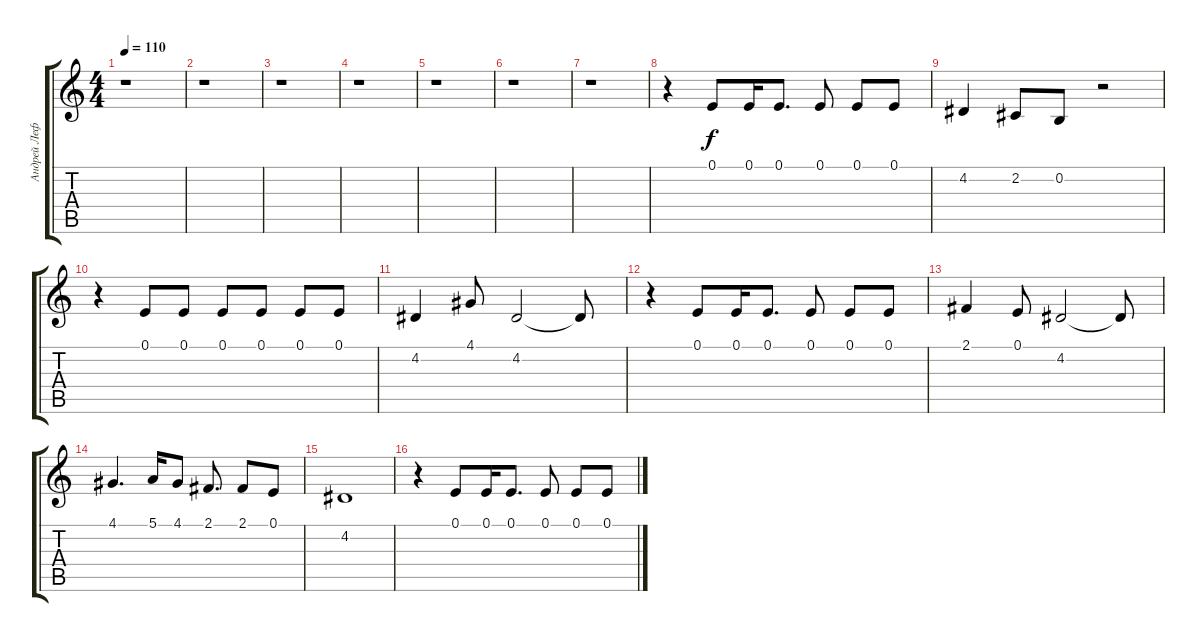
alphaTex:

\track ("Андрей Лефлер" "Андрей Леф") {instrument violin}
\staff {score tabs}
\tuning (E4 B3 G3 D3 A2 E2) {hide}
\ts (4 4)
\tempo 110
\clef g2
\ks c
r.1{dy f} |
r.1 |
r.1 |
r.1 |
r.1 |
r.1 |
r.1 |
r.4 0.1.8 0.1.16 0.1.8{d} 0.1.8 0.1.8 0.1.8 |
4.2.4 2.2.8 0.2.8 r.2 |
r.4 0.1.8 0.1.8 0.1.8 0.1.8 0.1.8 0.1.8 |
4.2.4 4.1.8 4.2.2 4.2{t}.8 |
r.4 0.1.8 0.1.16 0.1.8{d} 0.1.8 0.1.8 0.1.8 |
2.1.4 0.1.8 4.2.2 4.2{t}.8 |
4.1.4{d} 5.1.16 4.1.8 2.1.8{d} 2.1.8 0.1.8 |
4.2.1 |
r.4 0.1.8 0.1.16 0.1.8{d} 0.1.8 0.1.8 0.1.8
